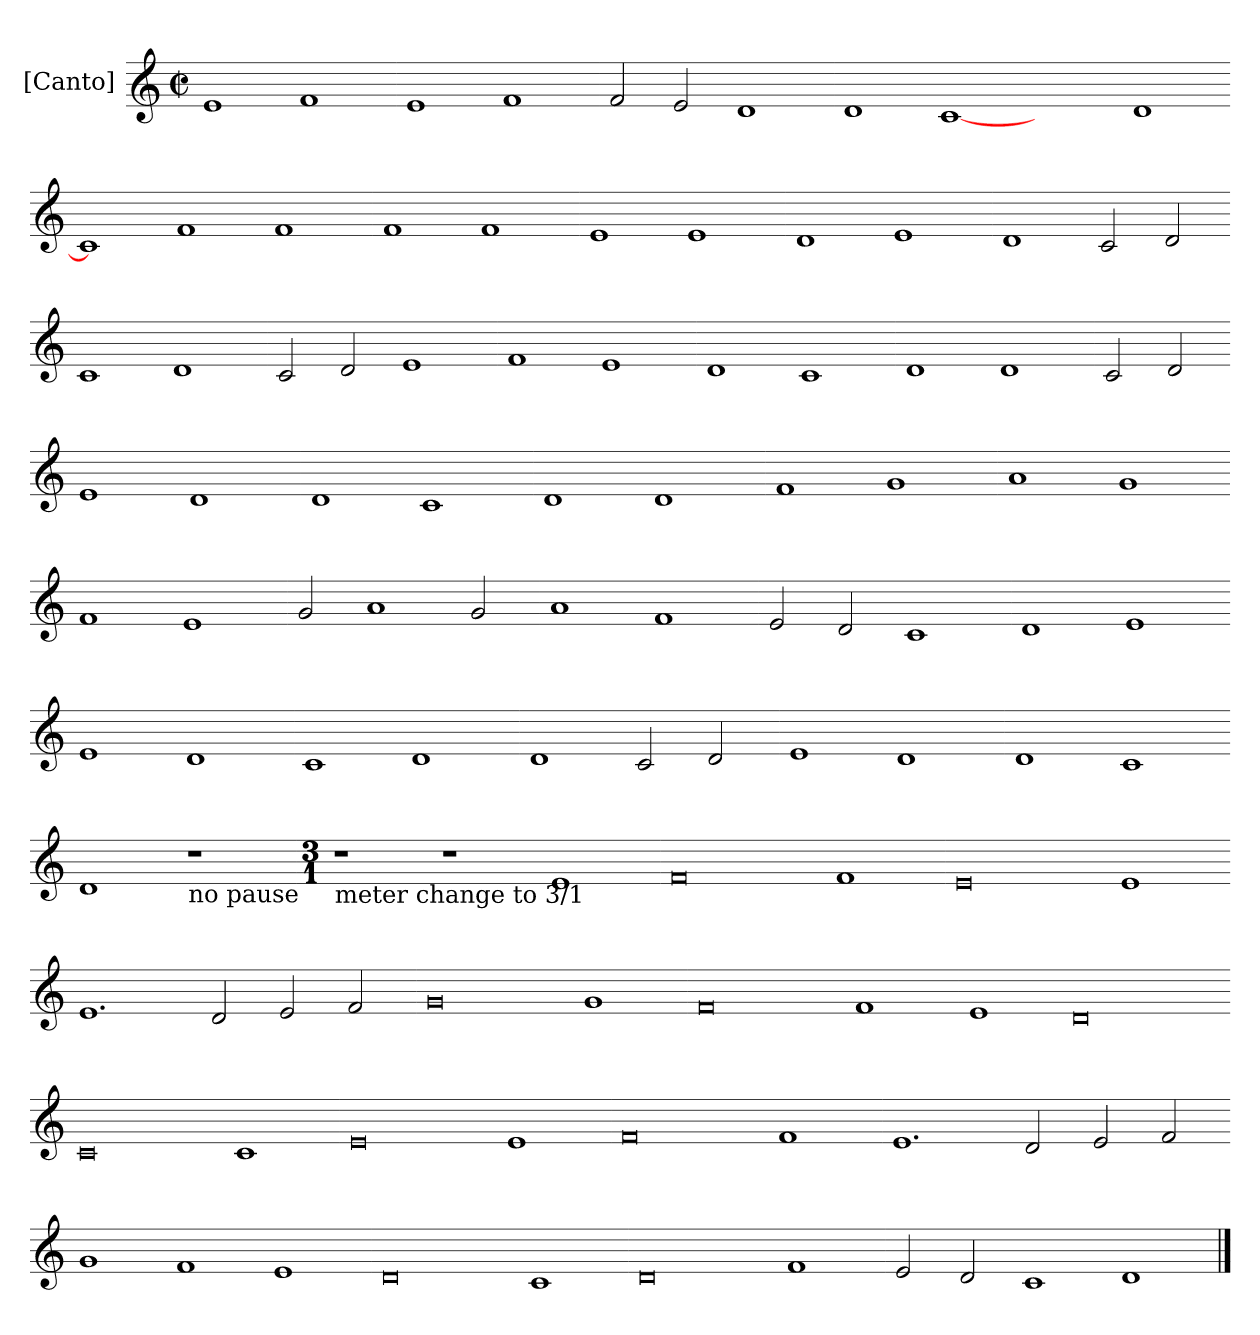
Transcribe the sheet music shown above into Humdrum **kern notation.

**kern
*part1
*staff1
*I"[Canto]
*clefG2
*M2/1
*met(c|)
=
1e
1f
=-
1e
1f
=-
2f
2e
1d
=-
1d
[1c
1ryy
1d
=-
1c]
1f
1f
=-
1f
1f
=-
1e
1e
=-
1d
1e
=-
1d
2c
2d
=-
1c
1d
=-
2c
2d
1e
=-
1f
1e
=-
1d
1c
=-
1d
1d
=-
2c
2d
=-
1e
1d
=-
1d
1c
=-
1d
1d
=-
1f
1g
=-
1a
1g
=-
1f
1e
=-
2g
1a
2g
=-
1a
1f
=-
2e
2d
1c
=-
1d
1e
=-
1e
1d
=-
1c
1d
=-
1d
2c
2d
=-
1e
1d
=-
1d
1c
=-
1d
!LO:TX:b:t=no pause
1r
=-
*M3/1
!LO:TX:b:t=meter change to 3/1
1r
1r
1e
=-
0f
1f
=-
0e
1e
=-
1.e
2d
2e
2f
=-
0g
1g
=-
0f
1f
=-
1e
0d
=-
0c
1c
=-
0e
1e
=-
0f
1f
=-
1.e
2d
2e
2f
=-
1g
1f
1e
=-
0d
1c
=-
0d
1f
=-
2e
2d
1c
1d
==
*-
